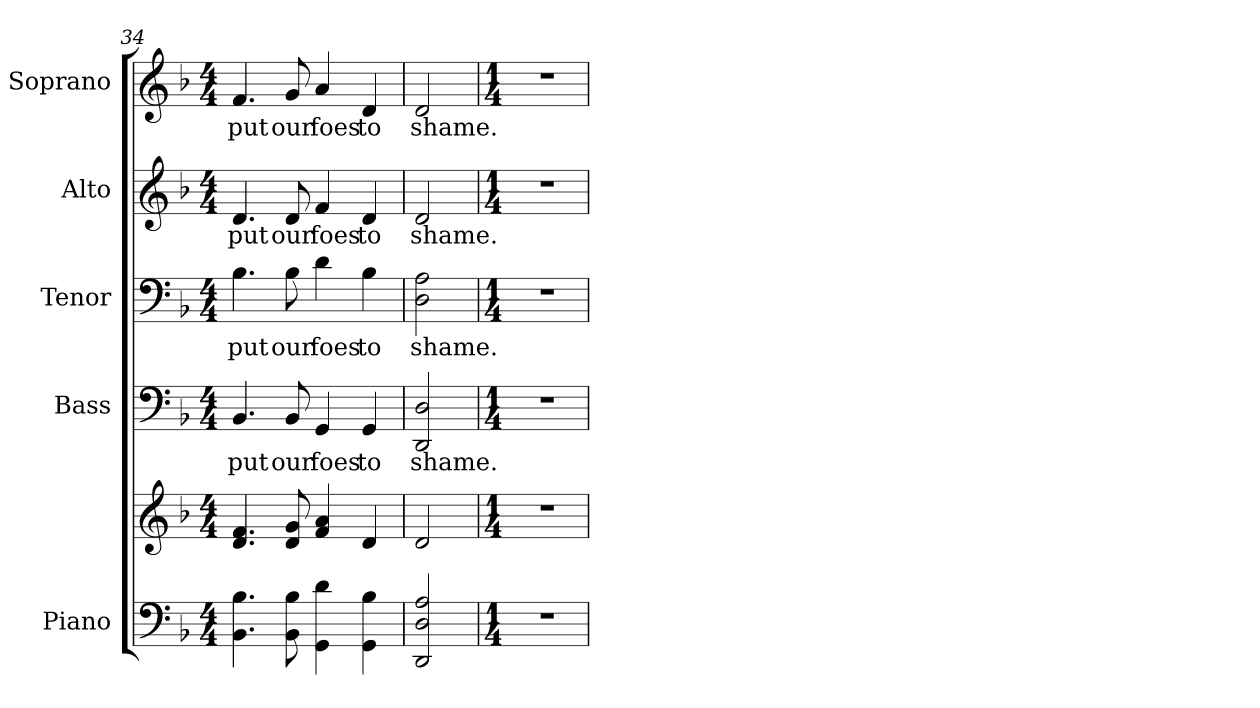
**kern	**kern	**kern	**text	**kern	**text	**kern	**text	**kern	**text
*part5	*part5	*part4	*part4	*part3	*part3	*part2	*part2	*part1	*part1
*staff6	*staff5	*staff4	*staff4	*staff3	*staff3	*staff2	*staff2	*staff1	*staff1
*I"Piano	*	*I"Bass	*	*I"Tenor	*	*I"Alto	*	*I"Soprano	*
*I'Pno.	*	*I'B.	*	*I'T.	*	*I'A.	*	*I'S.	*
*clefF4	*clefG2	*clefF4	*	*clefF4	*	*clefG2	*	*clefG2	*
*k[b-]	*k[b-]	*k[b-]	*	*k[b-]	*	*k[b-]	*	*k[b-]	*
*F:	*F:	*F:	*	*F:	*	*F:	*	*F:	*
*M4/4	*M4/4	*M4/4	*	*M4/4	*	*M4/4	*	*M4/4	*
=34	=34	=34	=34	=34	=34	=34	=34	=34	=34
!	!	!	!LO:LY:b:color=#000000	!	!	!	!	!	!
!	!	!	!	!	!LO:LY:b:color=#000000	!	!	!	!
!	!	!	!	!	!	!	!LO:LY:b:color=#000000	!	!
!	!	!	!	!	!	!	!	!	!LO:LY:b:color=#000000
4.BB-i\ 4.B-i	4.di/ 4.fi	4.BB-i/	put	4.B-i\	put	4.di/	put	4.fi/	put
!	!	!	!LO:LY:b:color=#000000	!	!	!	!	!	!
!	!	!	!	!	!LO:LY:b:color=#000000	!	!	!	!
!	!	!	!	!	!	!	!LO:LY:b:color=#000000	!	!
!	!	!	!	!	!	!	!	!	!LO:LY:b:color=#000000
8BB-i\ 8B-i	8di/ 8gi	8BB-i/	our	8B-i\	our	8di/	our	8gi/	our
!	!	!	!LO:LY:b:color=#000000	!	!	!	!	!	!
!	!	!	!	!	!LO:LY:b:color=#000000	!	!	!	!
!	!	!	!	!	!	!	!LO:LY:b:color=#000000	!	!
!	!	!	!	!	!	!	!	!	!LO:LY:b:color=#000000
4GGi\ 4di	4fi/ 4ai	4GGi/	foes	4di\	foes	4fi/	foes	4ai/	foes
!	!	!	!LO:LY:b:color=#000000	!	!	!	!	!	!
!	!	!	!	!	!LO:LY:b:color=#000000	!	!	!	!
!	!	!	!	!	!	!	!LO:LY:b:color=#000000	!	!
!	!	!	!	!	!	!	!	!	!LO:LY:b:color=#000000
4GGi\ 4B-i	4di/	4GGi/	to	4B-i\	to	4di/	to	4di/	to
=35	=35	=35	=35	=35	=35	=35	=35	=35	=35
!	!	!	!LO:LY:b:color=#000000	!	!	!	!	!	!
!	!	!	!	!	!LO:LY:b:color=#000000	!	!	!	!
!	!	!	!	!	!	!	!LO:LY:b:color=#000000	!	!
!	!	!	!	!	!	!	!	!	!LO:LY:b:color=#000000
2DDi/ 2Di 2Ai	2di/	2DDi/ 2Di	shame.	2Di\ 2Ai	shame.	2di/	shame.	2di/	shame.
=36	=36	=36	=36	=36	=36	=36	=36	=36	=36
*M1/4	*M1/4	*M1/4	*	*M1/4	*	*M1/4	*	*M1/4	*
!LO:N:vis=1	!LO:N:vis=1	!LO:N:vis=1	!	!LO:N:vis=1	!	!LO:N:vis=1	!	!LO:N:vis=1	!
4r	4r	4r	.	4r	.	4r	.	4r	.
=	=	=	=	=	=	=	=	=	=
*-	*-	*-	*-	*-	*-	*-	*-	*-	*-
